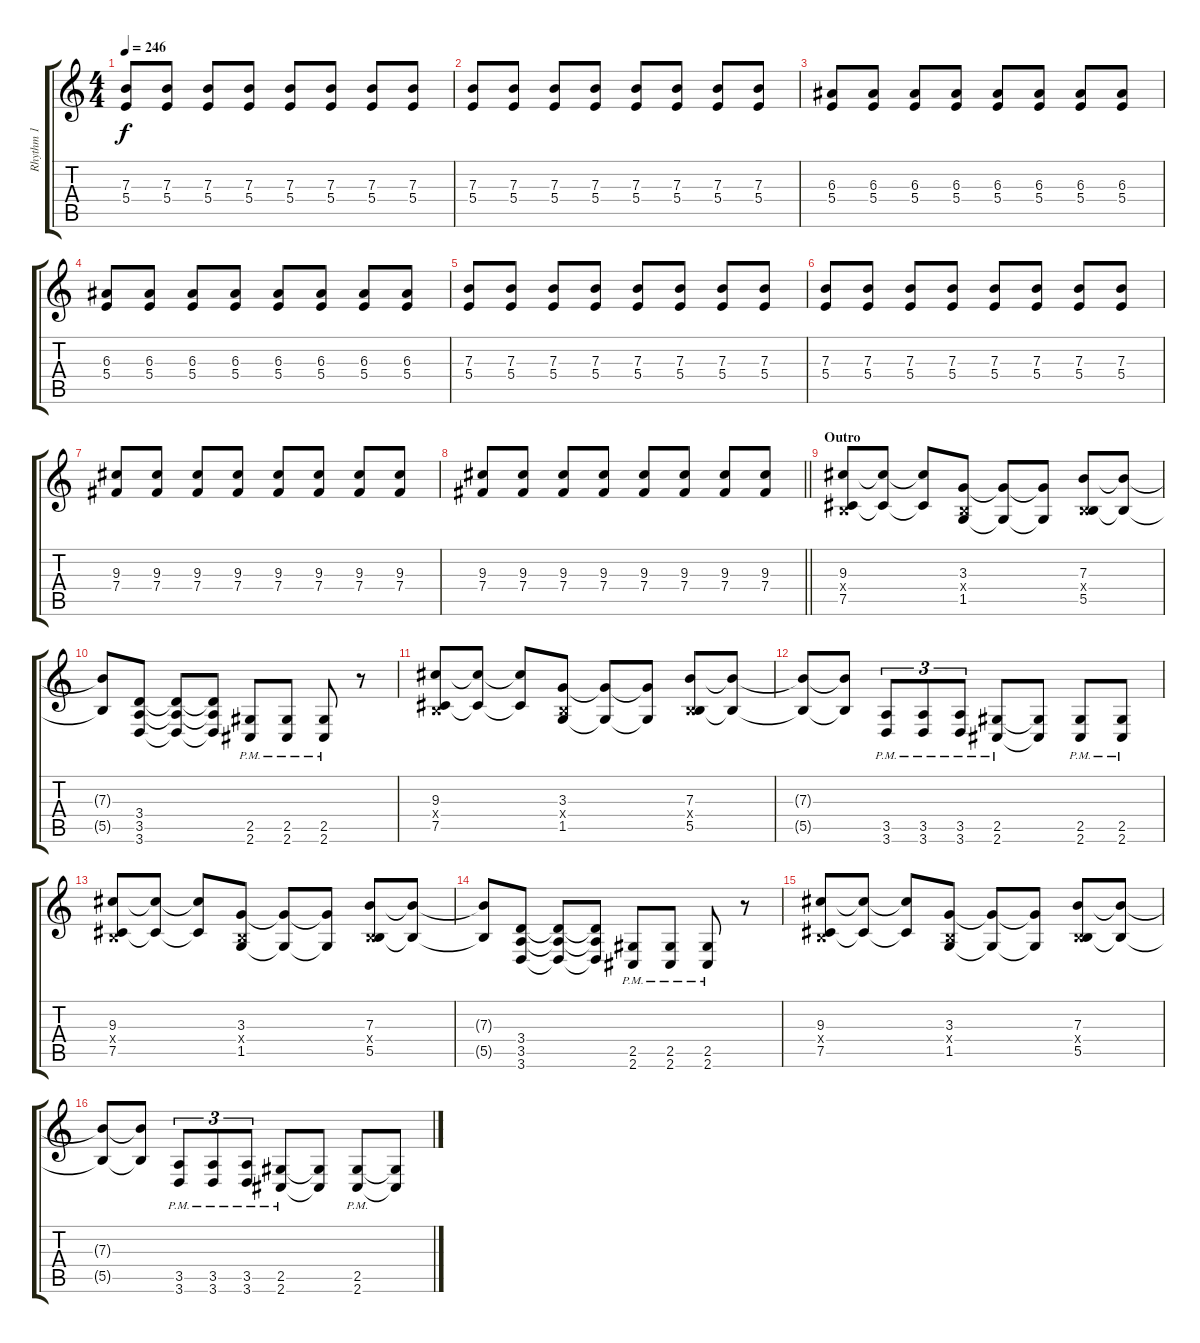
\track ("Rhythm 1" "Rhythm 1") {instrument distortionguitar}
\staff {score tabs}
\tuning (Db4 Ab3 E3 B2 Gb2 B1) {hide}
\ts (4 4)
\tempo 246
\clef g2
\ks c
(7.3 5.4).8{dy f} (7.3 5.4).8 (7.3 5.4).8 (7.3 5.4).8 (7.3 5.4).8 (7.3 5.4).8 (7.3 5.4).8 (7.3 5.4).8 |
(7.3 5.4).8 (7.3 5.4).8 (7.3 5.4).8 (7.3 5.4).8 (7.3 5.4).8 (7.3 5.4).8 (7.3 5.4).8 (7.3 5.4).8 |
(6.3 5.4).8 (6.3 5.4).8 (6.3 5.4).8 (6.3 5.4).8 (6.3 5.4).8 (6.3 5.4).8 (6.3 5.4).8 (6.3 5.4).8 |
(6.3 5.4).8 (6.3 5.4).8 (6.3 5.4).8 (6.3 5.4).8 (6.3 5.4).8 (6.3 5.4).8 (6.3 5.4).8 (6.3 5.4).8 |
(7.3 5.4).8 (7.3 5.4).8 (7.3 5.4).8 (7.3 5.4).8 (7.3 5.4).8 (7.3 5.4).8 (7.3 5.4).8 (7.3 5.4).8 |
(7.3 5.4).8 (7.3 5.4).8 (7.3 5.4).8 (7.3 5.4).8 (7.3 5.4).8 (7.3 5.4).8 (7.3 5.4).8 (7.3 5.4).8 |
(9.3 7.4).8 (9.3 7.4).8 (9.3 7.4).8 (9.3 7.4).8 (9.3 7.4).8 (9.3 7.4).8 (9.3 7.4).8 (9.3 7.4).8 |
\barLineRight lightlight
(9.3 7.4).8 (9.3 7.4).8 (9.3 7.4).8 (9.3 7.4).8 (9.3 7.4).8 (9.3 7.4).8 (9.3 7.4).8 (9.3 7.4).8 |
\section ("" "Outro")
(9.3 0.4{x} 7.5).8 (9.3{t} 7.5{t}).8 (9.3{t} 7.5{t}).8 (3.3 0.4{x} 1.5).8 (3.3{t} 1.5{t}).8 (3.3{t} 1.5{t}).8 (7.3 0.4{x} 5.5).8 (7.3{t} 5.5{t}).8 |
(7.3{t} 5.5{t}).8 (3.4 3.5 3.6).8 (3.4{t} 3.5{t} 3.6{t}).8 (3.4{t} 3.5{t} 3.6{t}).8 (2.5{pm} 2.6{pm}).8 (2.5{pm} 2.6{pm}).8 (2.5{pm} 2.6{pm}).8 r.8 |
(9.3 0.4{x} 7.5).8 (9.3{t} 7.5{t}).8 (9.3{t} 7.5{t}).8 (3.3 0.4{x} 1.5).8 (3.3{t} 1.5{t}).8 (3.3{t} 1.5{t}).8 (7.3 0.4{x} 5.5).8 (7.3{t} 5.5{t}).8 |
(7.3{t} 5.5{t}).8 (7.3{t} 5.5{t}).8 (3.5{pm} 3.6{pm}).8{tu (3 2)} (3.5{pm} 3.6{pm}).8{tu (3 2)} (3.5{pm} 3.6{pm}).8{tu (3 2)} (2.5{pm} 2.6{pm}).8 (2.5{t} 2.6{t}).8 (2.5{pm} 2.6{pm}).8 (2.5{pm} 2.6{pm}).8 |
(9.3 0.4{x} 7.5).8 (9.3{t} 7.5{t}).8 (9.3{t} 7.5{t}).8 (3.3 0.4{x} 1.5).8 (3.3{t} 1.5{t}).8 (3.3{t} 1.5{t}).8 (7.3 0.4{x} 5.5).8 (7.3{t} 5.5{t}).8 |
(7.3{t} 5.5{t}).8 (3.4 3.5 3.6).8 (3.4{t} 3.5{t} 3.6{t}).8 (3.4{t} 3.5{t} 3.6{t}).8 (2.5{pm} 2.6{pm}).8 (2.5{pm} 2.6{pm}).8 (2.5{pm} 2.6{pm}).8 r.8 |
(9.3 0.4{x} 7.5).8 (9.3{t} 7.5{t}).8 (9.3{t} 7.5{t}).8 (3.3 0.4{x} 1.5).8 (3.3{t} 1.5{t}).8 (3.3{t} 1.5{t}).8 (7.3 0.4{x} 5.5).8 (7.3{t} 5.5{t}).8 |
(7.3{t} 5.5{t}).8 (7.3{t} 5.5{t}).8 (3.5{pm} 3.6{pm}).8{tu (3 2)} (3.5{pm} 3.6{pm}).8{tu (3 2)} (3.5{pm} 3.6{pm}).8{tu (3 2)} (2.5{pm} 2.6{pm}).8 (2.5{t} 2.6{t}).8 (2.5{pm} 2.6{pm}).8 (2.5{t} 2.6{t}).8
